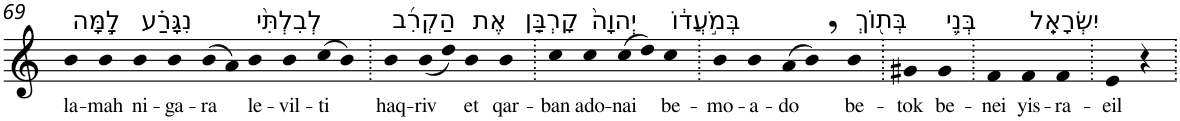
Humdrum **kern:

**kern	**text
*part1	*part1
*staff1	*staff1
*I"Piano	*
*I'Pno	*
!!LO:PB:g=z
*clefG2	*
*k[]	*
=69	=69
!LO:TX:a:t=לָ֣מָּה	!
!	!LO:LY:b
4b	la-
!	!LO:LY:b
4b	-mah
!LO:TX:a:t=נִגָּרַ֗ע	!
!	!LO:LY:b
4b	ni-
!	!LO:LY:b
4b	-ga-
!	!LO:LY:b
(>8b	-ra
8a)	.
!LO:TX:a:t=לְבִלְתִּ֨י	!
!	!LO:LY:b
4b	le-
!	!LO:LY:b
4b	-vil-
!	!LO:LY:b
(>8cc	-ti
8b)	.
=70.	=70.
!LO:TX:a:t=הַקְרִ֜ב	!
!	!LO:LY:b
4b	haq-
!	!LO:LY:b
(<8b	-riv
8dd)	.
!LO:TX:a:t=אֶת	!
!	!LO:LY:b
4b	et
!LO:TX:a:t=קָרְבַּ֤ן	!
!	!LO:LY:b
4b	qar-
=71.	=71.
!	!LO:LY:b
4cc	-ban
!LO:TX:a:t=יְהוָה֙	!
!	!LO:LY:b
4cc	ado-
!	!LO:LY:b
(>8cc	-nai
8dd)	.
!LO:TX:a:t=בְּמֹ֣עֲד֔וֹ	!
!	!LO:LY:b
4cc	be-
=72.	=72.
!	!LO:LY:b
4b	-mo-
!	!LO:LY:b
4b	-a-
!	!LO:LY:b
(>8a	-do
8b,)	.
!LO:TX:a:t=בְּת֖וֹךְ	!
!	!LO:LY:b
4b	be-
=73.	=73.
!	!LO:LY:b
4g#X	-tok
!LO:TX:a:t=בְּנֵ֥י	!
!	!LO:LY:b
4g#	be-
=74.	=74.
!	!LO:LY:b
4f	-nei
!LO:TX:a:t=יִשְׂרָאֵֽל	!
!	!LO:LY:b
4f	yis-
!	!LO:LY:b
4f	-ra-
=75.	=75.
!	!LO:LY:b
4e	-eil
4r	.
=.	=.
*-	*-
